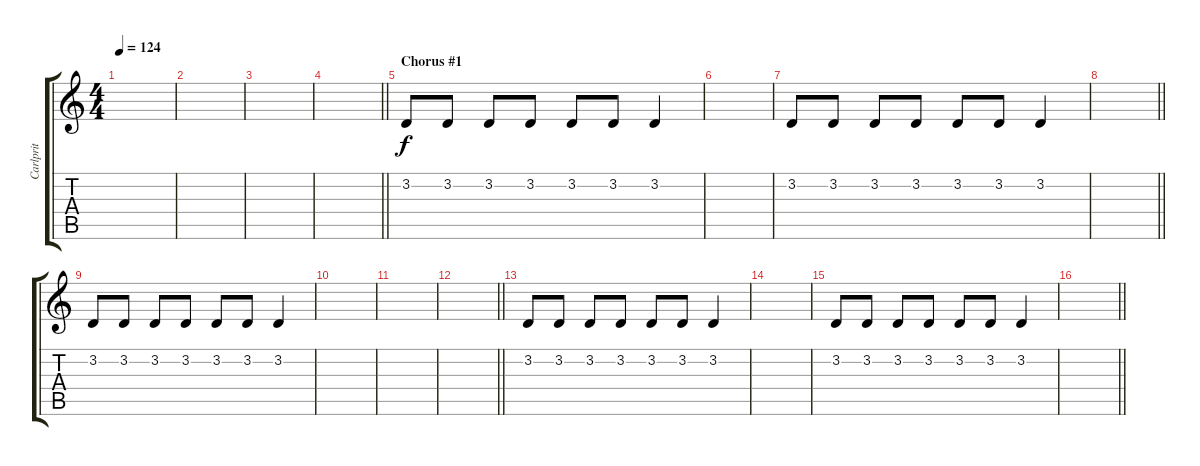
\track ("Carlprit" "Carlprit") {instrument lead6voice}
\staff {score tabs}
\tuning (E4 B3 G3 D3 A2 E2) {hide}
\ts (4 4)
\tempo 124
\clef g2
\ks c
|
|
|
\barLineRight lightlight
|
\section ("" "Chorus #1")
3.2.8 3.2.8 3.2.8 3.2.8 3.2.8 3.2.8 3.2.4 |
|
3.2.8 3.2.8 3.2.8 3.2.8 3.2.8 3.2.8 3.2.4 |
\barLineRight lightlight
|
3.2.8 3.2.8 3.2.8 3.2.8 3.2.8 3.2.8 3.2.4 |
|
|
\barLineRight lightlight
|
3.2.8 3.2.8 3.2.8 3.2.8 3.2.8 3.2.8 3.2.4 |
|
3.2.8 3.2.8 3.2.8 3.2.8 3.2.8 3.2.8 3.2.4 |
\barLineRight lightlight
